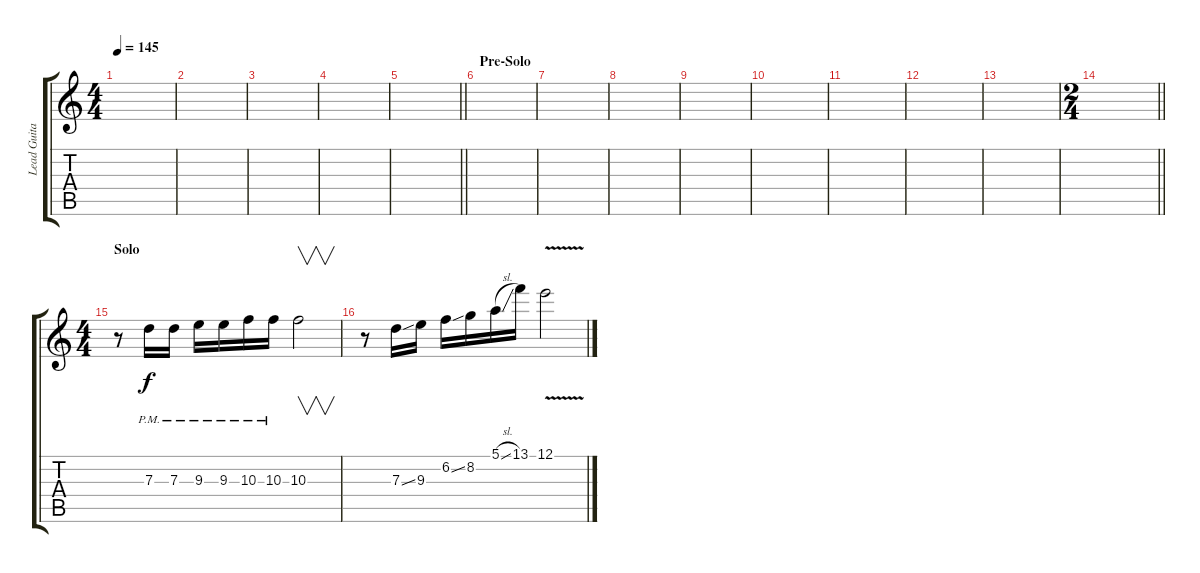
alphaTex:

\track ("Lead Guitar 3" "Lead Guita") {instrument distortionguitar}
\staff {score tabs}
\tuning (E4 B3 G3 D3 A2 D2) {hide}
\ts (4 4)
\tempo 145
\clef g2
\ks c
|
|
|
|
\barLineRight lightlight
|
\section ("" "Pre-Solo")
|
|
|
|
|
|
|
|
\ts (2 4)
\barLineRight lightlight
|
\ts (4 4)
\section ("" "Solo")
r.8 7.3{pm}.16 7.3{pm}.16 9.3{pm}.16 9.3{pm}.16 10.3{pm}.16 10.3{pm}.16 10.3.2{v instrument guitarharmonics} |
r.8{instrument distortionguitar} 7.3{ss}.16 9.3.16 6.2{ss}.16 8.2.16 5.1{sl}.16 13.1.16 12.1{v}.2
